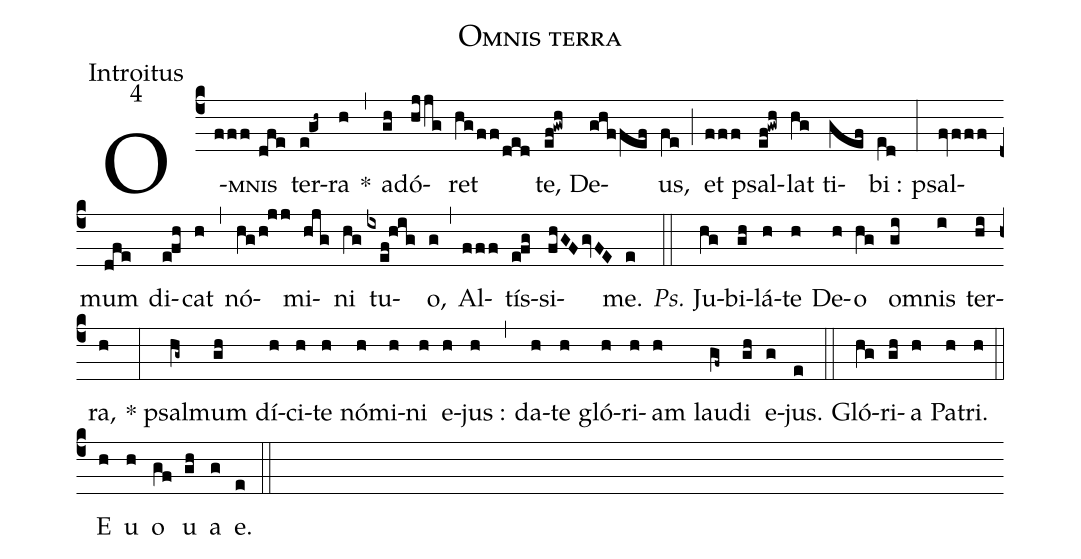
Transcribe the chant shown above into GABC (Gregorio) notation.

name:Omnis terra;
office-part:Introitus;
mode:4;
%%
(c4) O(fff)<sc>mnis</sc>(dfe) ter(e!gh~)ra(h) *(,) ad(gh)ó(hjjg)ret(hgff/ded) te,(ef!gwh) De(ghffef)us,(fe) (;) et(fff) psal(ef!gwh)lat(hg) ti(gef)bi :(e[ll:1]d) (:) psal(fvfff)mum(dfe) di(efh)cat(h) (,) nó(hg/h!jj)mi(hjg)ni(hg) tu(ixef!hig)o,(g) (,) Al(fff)tís(efg)si(fhGFgvFE)me.(e) (::) <i>Ps.</i> Ju(hg)bi(gh)lá(h)te(h) De(h)o(hg) o(gi)mnis(i) ter(hi)ra,(h) (:) * psal(hg~)mum(gh) dí(h)ci(h)te(h) nó(h)mi(h)ni(h) e(h)jus :(h) (,) da(h)te(h) gló(h)ri(h)am(h) lau(gf~)di(gh) e(g)jus.(e) (::) Gló(hg)ri(gh)a(h) Pa(h)tri.(h) (::) <eu>E(h) u(h) o(gf) u(gh) a(g) e.</eu>(e) (::)
